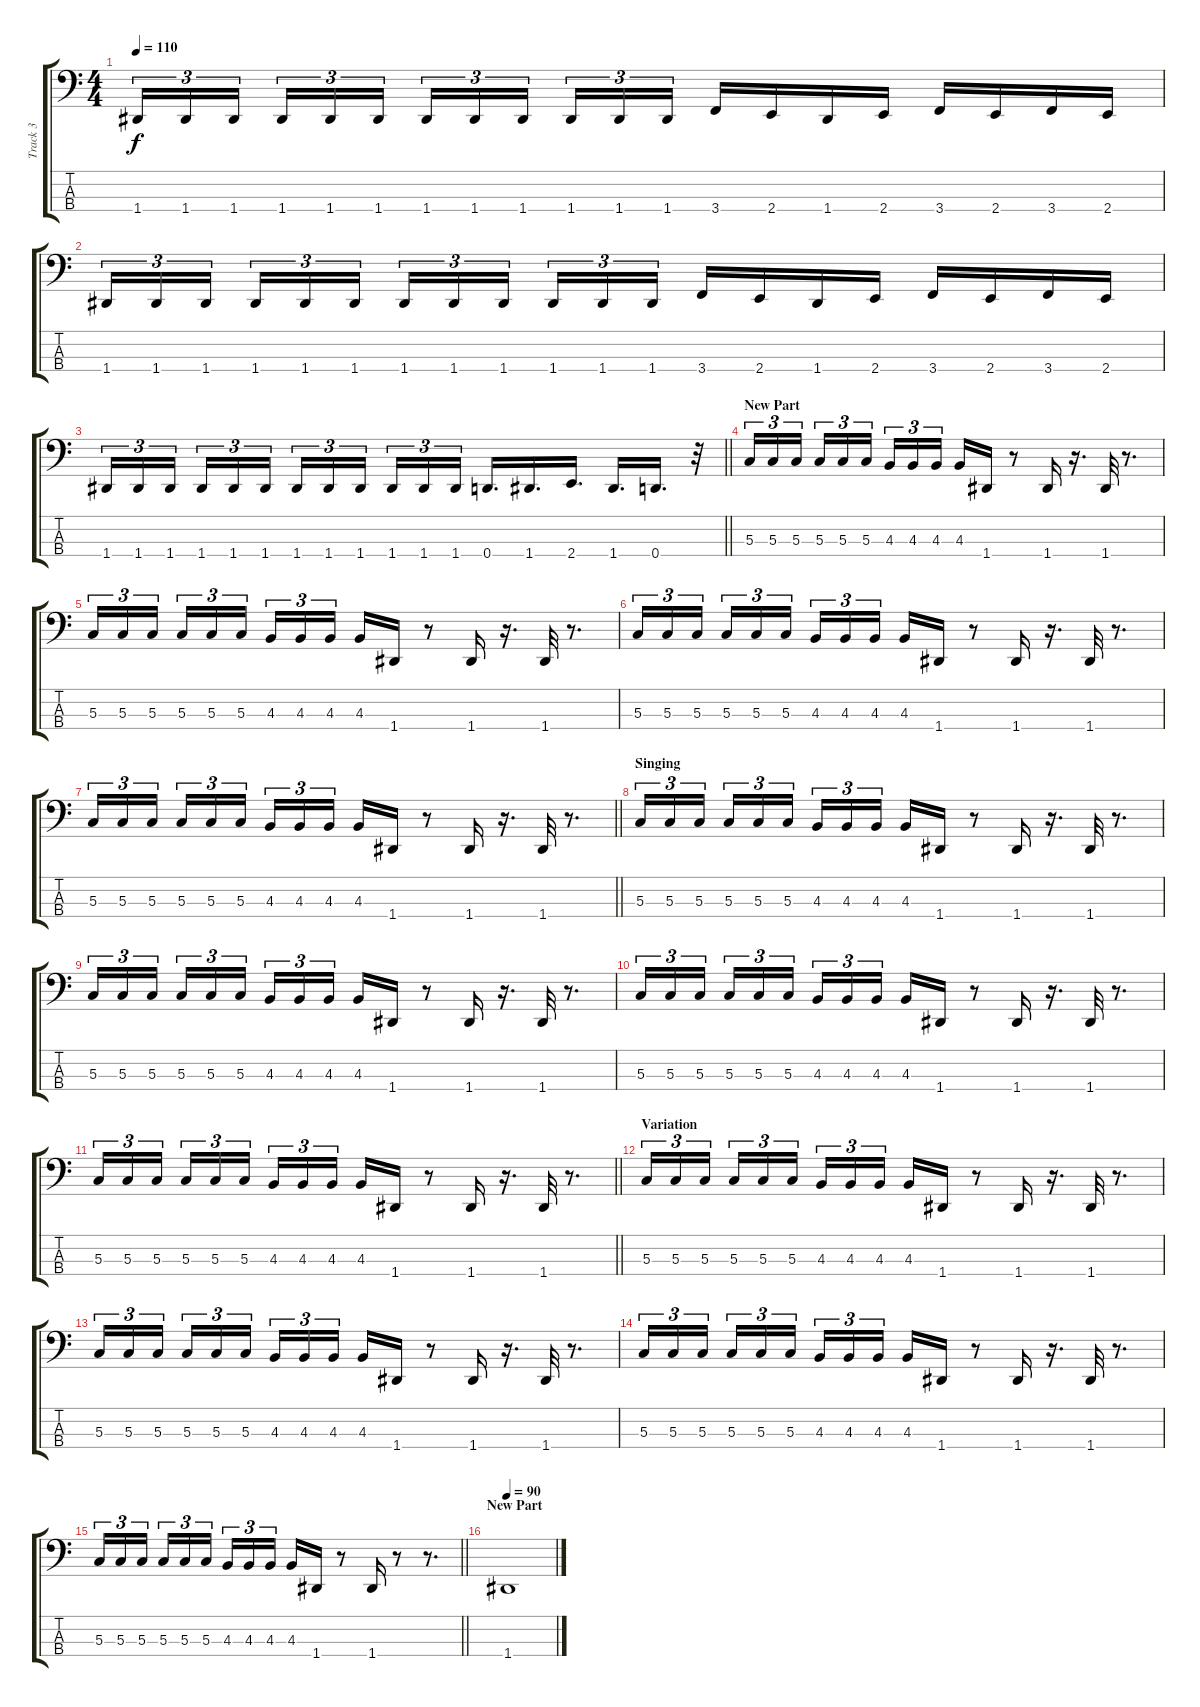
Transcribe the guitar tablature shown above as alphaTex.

\track ("Track 3" "Track 3") {instrument electricbassfinger}
\staff {score tabs}
\tuning (F2 C2 G1 D1) {hide}
\ts (4 4)
\tempo 110
\clef f4
\ks c
1.4.16{tu (3 2) dy f} 1.4.16{tu (3 2)} 1.4.16{tu (3 2) beam splitsecondary} 1.4.16{tu (3 2)} 1.4.16{tu (3 2)} 1.4.16{tu (3 2)} 1.4.16{tu (3 2)} 1.4.16{tu (3 2)} 1.4.16{tu (3 2) beam splitsecondary} 1.4.16{tu (3 2)} 1.4.16{tu (3 2)} 1.4.16{tu (3 2)} 3.4.16 2.4.16 1.4.16 2.4.16 3.4.16 2.4.16 3.4.16 2.4.16 |
1.4.16{tu (3 2)} 1.4.16{tu (3 2)} 1.4.16{tu (3 2) beam splitsecondary} 1.4.16{tu (3 2)} 1.4.16{tu (3 2)} 1.4.16{tu (3 2)} 1.4.16{tu (3 2)} 1.4.16{tu (3 2)} 1.4.16{tu (3 2) beam splitsecondary} 1.4.16{tu (3 2)} 1.4.16{tu (3 2)} 1.4.16{tu (3 2)} 3.4.16 2.4.16 1.4.16 2.4.16 3.4.16 2.4.16 3.4.16 2.4.16 |
\barLineRight lightlight
1.4.16{tu (3 2)} 1.4.16{tu (3 2)} 1.4.16{tu (3 2) beam splitsecondary} 1.4.16{tu (3 2)} 1.4.16{tu (3 2)} 1.4.16{tu (3 2)} 1.4.16{tu (3 2)} 1.4.16{tu (3 2)} 1.4.16{tu (3 2) beam splitsecondary} 1.4.16{tu (3 2)} 1.4.16{tu (3 2)} 1.4.16{tu (3 2)} 0.4.16{d} 1.4.16{d} 2.4.16{d} 1.4.16{d} 0.4.16{d} r.32 |
\section ("" "New Part")
5.3.16{tu (3 2)} 5.3.16{tu (3 2)} 5.3.16{tu (3 2) beam splitsecondary} 5.3.16{tu (3 2)} 5.3.16{tu (3 2)} 5.3.16{tu (3 2)} 4.3.16{tu (3 2)} 4.3.16{tu (3 2)} 4.3.16{tu (3 2) beam splitsecondary} 4.3.16 1.4.16 r.8 1.4.16 r.16{d} 1.4.32 r.8{d} |
5.3.16{tu (3 2)} 5.3.16{tu (3 2)} 5.3.16{tu (3 2) beam splitsecondary} 5.3.16{tu (3 2)} 5.3.16{tu (3 2)} 5.3.16{tu (3 2)} 4.3.16{tu (3 2)} 4.3.16{tu (3 2)} 4.3.16{tu (3 2) beam splitsecondary} 4.3.16 1.4.16 r.8 1.4.16 r.16{d} 1.4.32 r.8{d} |
5.3.16{tu (3 2)} 5.3.16{tu (3 2)} 5.3.16{tu (3 2) beam splitsecondary} 5.3.16{tu (3 2)} 5.3.16{tu (3 2)} 5.3.16{tu (3 2)} 4.3.16{tu (3 2)} 4.3.16{tu (3 2)} 4.3.16{tu (3 2) beam splitsecondary} 4.3.16 1.4.16 r.8 1.4.16 r.16{d} 1.4.32 r.8{d} |
\barLineRight lightlight
5.3.16{tu (3 2)} 5.3.16{tu (3 2)} 5.3.16{tu (3 2) beam splitsecondary} 5.3.16{tu (3 2)} 5.3.16{tu (3 2)} 5.3.16{tu (3 2)} 4.3.16{tu (3 2)} 4.3.16{tu (3 2)} 4.3.16{tu (3 2) beam splitsecondary} 4.3.16 1.4.16 r.8 1.4.16 r.16{d} 1.4.32 r.8{d} |
\section ("" "Singing")
5.3.16{tu (3 2)} 5.3.16{tu (3 2)} 5.3.16{tu (3 2) beam splitsecondary} 5.3.16{tu (3 2)} 5.3.16{tu (3 2)} 5.3.16{tu (3 2)} 4.3.16{tu (3 2)} 4.3.16{tu (3 2)} 4.3.16{tu (3 2) beam splitsecondary} 4.3.16 1.4.16 r.8 1.4.16 r.16{d} 1.4.32 r.8{d} |
5.3.16{tu (3 2)} 5.3.16{tu (3 2)} 5.3.16{tu (3 2) beam splitsecondary} 5.3.16{tu (3 2)} 5.3.16{tu (3 2)} 5.3.16{tu (3 2)} 4.3.16{tu (3 2)} 4.3.16{tu (3 2)} 4.3.16{tu (3 2) beam splitsecondary} 4.3.16 1.4.16 r.8 1.4.16 r.16{d} 1.4.32 r.8{d} |
5.3.16{tu (3 2)} 5.3.16{tu (3 2)} 5.3.16{tu (3 2) beam splitsecondary} 5.3.16{tu (3 2)} 5.3.16{tu (3 2)} 5.3.16{tu (3 2)} 4.3.16{tu (3 2)} 4.3.16{tu (3 2)} 4.3.16{tu (3 2) beam splitsecondary} 4.3.16 1.4.16 r.8 1.4.16 r.16{d} 1.4.32 r.8{d} |
\barLineRight lightlight
5.3.16{tu (3 2)} 5.3.16{tu (3 2)} 5.3.16{tu (3 2) beam splitsecondary} 5.3.16{tu (3 2)} 5.3.16{tu (3 2)} 5.3.16{tu (3 2)} 4.3.16{tu (3 2)} 4.3.16{tu (3 2)} 4.3.16{tu (3 2) beam splitsecondary} 4.3.16 1.4.16 r.8 1.4.16 r.16{d} 1.4.32 r.8{d} |
\section ("" "Variation")
5.3.16{tu (3 2)} 5.3.16{tu (3 2)} 5.3.16{tu (3 2) beam splitsecondary} 5.3.16{tu (3 2)} 5.3.16{tu (3 2)} 5.3.16{tu (3 2)} 4.3.16{tu (3 2)} 4.3.16{tu (3 2)} 4.3.16{tu (3 2) beam splitsecondary} 4.3.16 1.4.16 r.8 1.4.16 r.16{d} 1.4.32 r.8{d} |
5.3.16{tu (3 2)} 5.3.16{tu (3 2)} 5.3.16{tu (3 2) beam splitsecondary} 5.3.16{tu (3 2)} 5.3.16{tu (3 2)} 5.3.16{tu (3 2)} 4.3.16{tu (3 2)} 4.3.16{tu (3 2)} 4.3.16{tu (3 2) beam splitsecondary} 4.3.16 1.4.16 r.8 1.4.16 r.16{d} 1.4.32 r.8{d} |
5.3.16{tu (3 2)} 5.3.16{tu (3 2)} 5.3.16{tu (3 2) beam splitsecondary} 5.3.16{tu (3 2)} 5.3.16{tu (3 2)} 5.3.16{tu (3 2)} 4.3.16{tu (3 2)} 4.3.16{tu (3 2)} 4.3.16{tu (3 2) beam splitsecondary} 4.3.16 1.4.16 r.8 1.4.16 r.16{d} 1.4.32 r.8{d} |
\barLineRight lightlight
5.3.16{tu (3 2)} 5.3.16{tu (3 2)} 5.3.16{tu (3 2) beam splitsecondary} 5.3.16{tu (3 2)} 5.3.16{tu (3 2)} 5.3.16{tu (3 2)} 4.3.16{tu (3 2)} 4.3.16{tu (3 2)} 4.3.16{tu (3 2) beam splitsecondary} 4.3.16 1.4.16 r.8 1.4.16 r.8 r.8{d} |
\section ("" "New Part")
\tempo 90
1.4.1
